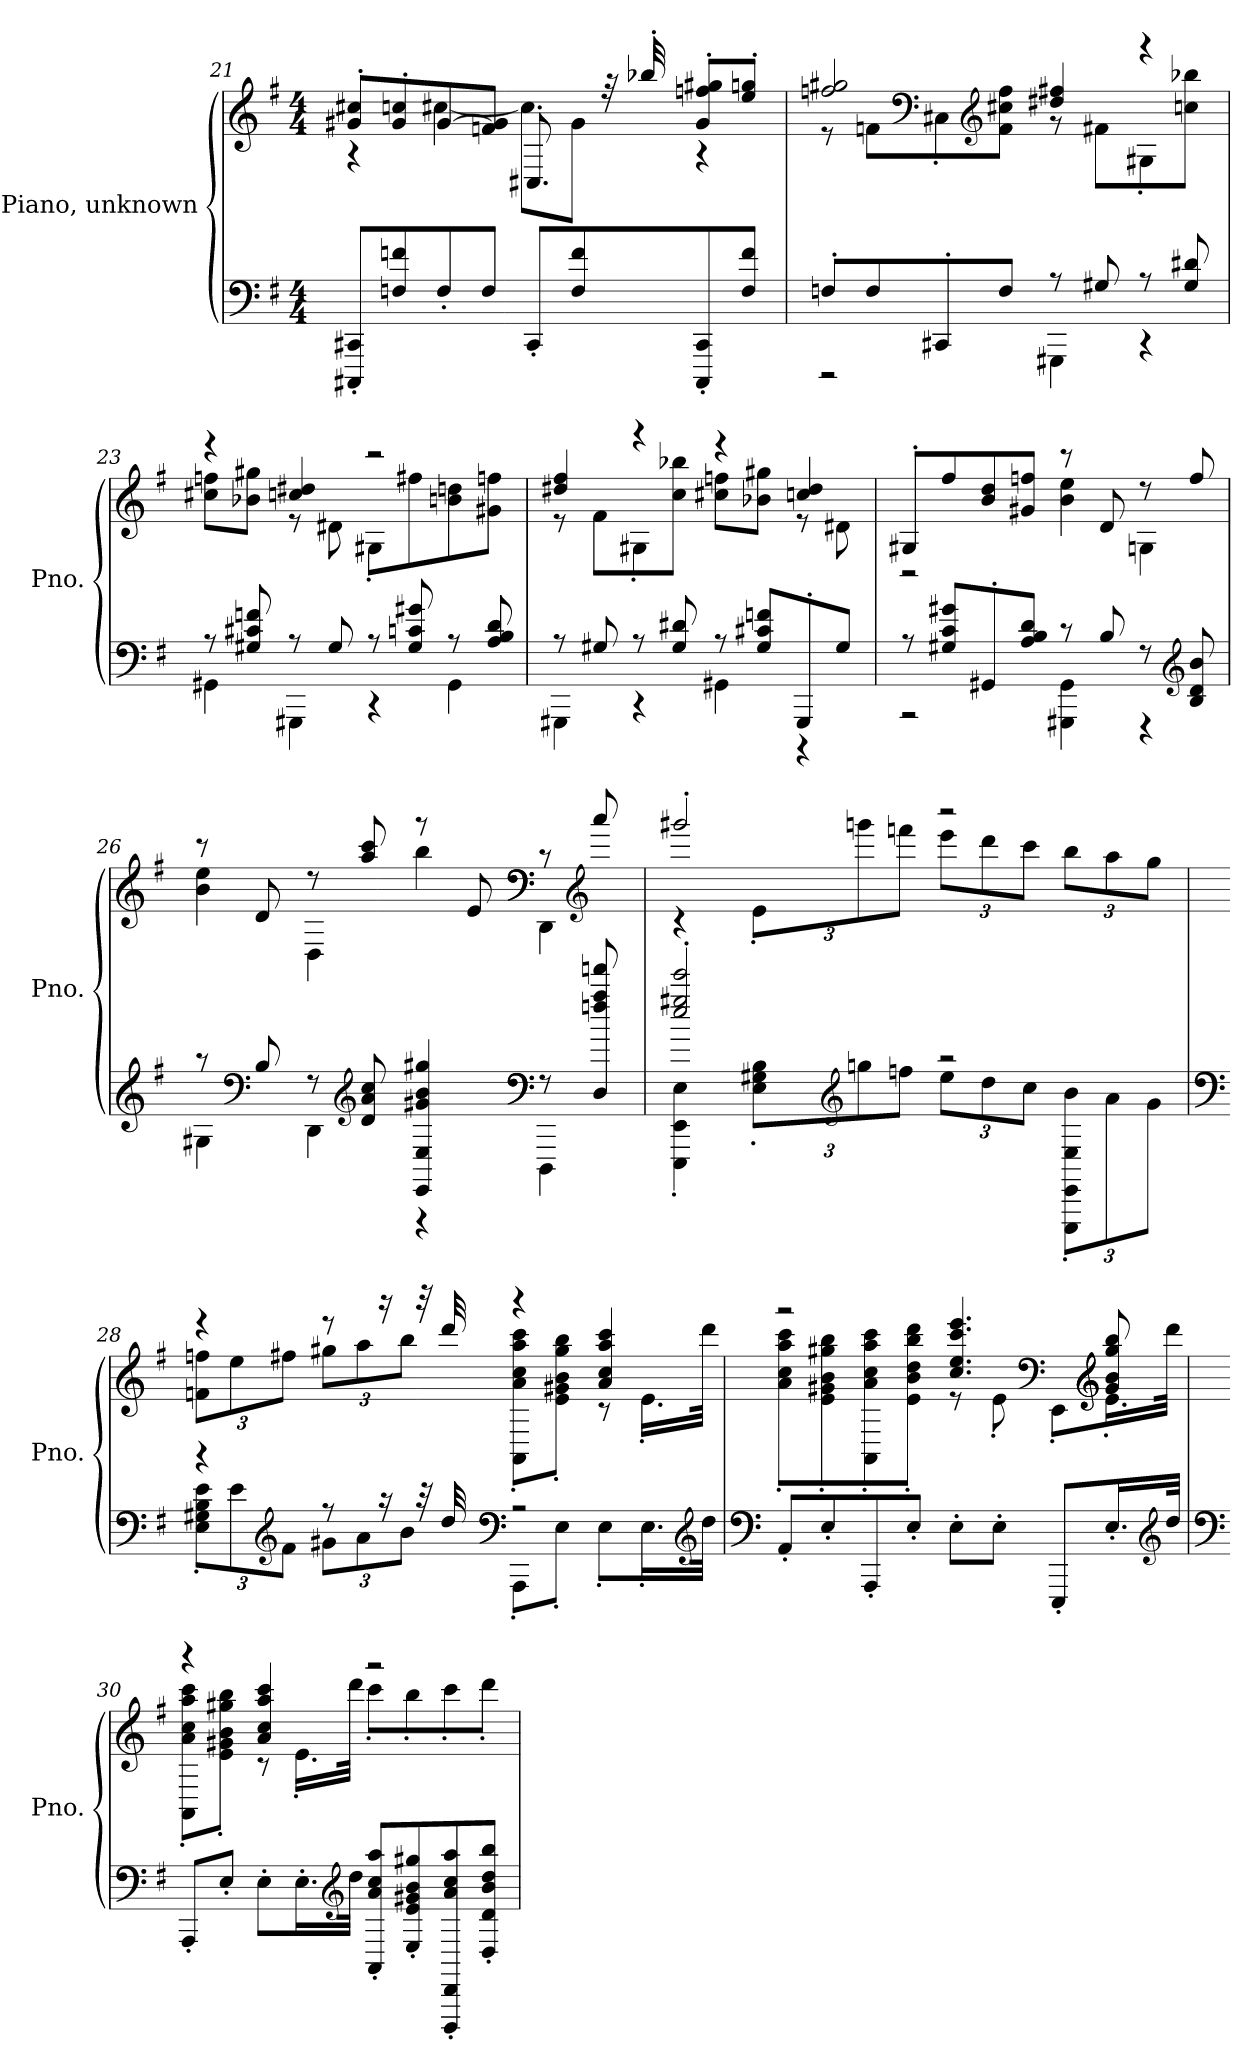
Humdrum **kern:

**kern	**kern
*part1	*part1
*staff2	*staff1
*I"Piano, unknown	*
*I'Pno.	*
*clefF4	*clefG2
*k[f#]	*k[f#]
*M4/4	*M4/4
=21	=21
*	*^
8CCC#X/' 8CC#X/'L	8g#X/' 8cc#X/'L	4r
8Fn/ 8fn/	8g#/' 8ccn/'	.
8F'/	[8g#/	[4cc#X\
8F/J	8fn/ 8g#/]J	.
8CC#'/L	8.C#X'/	8cc#\L]
8F/ 8f/	.	8g#\J
.	32r	.
.	32bb-X'/	.
8CCC#/' 8CC#/'	8g#/' 8ffn/' 8gg#X/'L	4r
8F/ 8f/J	8ee/' 8ggn/'J	.
!!LO:LB:g=z	!!
=22	=22	=22
*^	*	*
8Fn'/L	2r	2ffn/ 2gg#X/	8r
8F/	.	.	8fn\L
*	*	*clefF4	*
8CC#X'/	.	.	8C#X'\
*	*	*clefG2	*
8F/J	.	.	8f\ 8cc#X\ 8ff\J
8r	4GGG#X\	4dd#X/ 4ff#X/	8r
8G#X/	.	.	8f#X\L
8r	4r	4r	8G#X'\
8G#/ 8d#X/	.	.	8ccn\ 8bb-X\J
=23	=23	=23	=23
8r	4GG#X\	4r	8cc#X\ 8ffn\L
8G#X/ 8c#X/ 8fn/	.	.	8b-X\ 8gg#X\J
8r	4GGG#X\	4ccn/ 4dd#X/	8r
8G#/	.	.	8d#X\
8r	4r	2r	8G#X'\L
8G#/ 8cn/ 8g#X/	.	.	8ff#X\
8r	4GG#\	.	8bn\ 8ddn\
8A/ 8B/ 8d/	.	.	8g#X\ 8ffn\J
!!LO:LB:g=z	!!
=24	=24	=24	=24
8r	4GGG#X\	4dd#X/ 4ff#/	8r
8G#X/	.	.	8f#\L
8r	4r	4r	8G#X'\
8G#/ 8d#X/	.	.	8cc\ 8bb-X\J
8r	4GG#X\	4r	8cc#X\ 8ffn\L
8G#/ 8c#X/ 8fn/L	.	.	8b-X\ 8gg#X\J
8GGG#'/	4r	4ccn/ 4dd#/	8r
8G#/J	.	.	8d#X\
=25	=25	=25	=25
8r	2r	8G#X'/L	2r
8G#X/ 8c/ 8g#X/L	.	8ff#/	.
8GG#X'/	.	8b/ 8dd/	.
8A/ 8B/ 8d/J	.	8g#X/ 8ffn/J	.
8r	4GGG#X\ 4GG#\	8r	4b\ 4ee\
8B/	.	8d/	.
8r	4r	8r	4Gn\
*clefG2	*	*	*
8B/ 8d/ 8b/	.	8ff/	.
!!LO:PB:g=z	!!
=26	=26	=26	=26
8r	4G#X\	8r	4b\ 4ee\
*clefF4	*	*	*
8B/	.	8d/	.
8r	4DD\	8r	4D\
*clefG2	*	*	*
8d/ 8a/ 8cc/	.	8aa/ 8ccc/	.
4EE/ 4E/ 4g#X/ 4b/ 4gg#X/	4r	8r	4bb\
.	.	8e/	.
*clefF4	*	*clefF4	*
8r	4DDD\	8r	4DD\
*	*	*clefG2	*
8D/ 8ffn/ 8aa/ 8fffn/	.	8aaa/	.
=27	=27	=27	=27
2ee/' 2gg#X/' 2eee/'	4EEE\' 4EE\' 4E\'	2ggg#X'/	4r
*	*Xbrackettup	*	*Xbrackettup
.	12E\' 12G#X\' 12B\'L	.	12e'\L
*clefG2	*	*	*
.	12ggn\	.	12gggn\
.	12ffn\J	.	12fffn\J
2r	12ee\L	2r	12eee\L
.	12dd\	.	12ddd\
.	12cc\J	.	12ccc\J
.	12EEE\' 12EE\' 12E\' 12b\'L	.	12bb\L
.	12a\	.	12aa\
.	12g\J	.	12gg\J
!!LO:LB:g=z	!!
=28	=28	=28	=28
*clefF4	*	*	*
4r	12E\' 12G#X\' 12B\' 12e\'L	4r	12fn\ 12ffn\L
.	12e\	.	12ee\
*clefG2	*	*	*
.	12f#\J	.	12ff#X\J
8r	12g#X\L	8r	12gg#X\L
.	12a\	.	12aa\
16r	.	16r	.
.	12b\J	.	12bb\J
32r	.	32r	.
32dd/	.	32ddd/	.
*clefF4	*	*	*
2r	8AAA'\L	4r	8AA\' 8a\' 8cc\' 8aa\' 8ccc\'L
.	8E'\J	.	8e\' 8g#X\' 8b\' 8gg#\' 8bb\'J
.	8E'\L	4a/ 4cc/ 4aa/ 4ccc/	8r
.	16.E'\L	.	16.e'\LL
*clefG2	*	*	*
.	32dd\JJk	.	32ddd\JJk
*v	*v	*	*
=29	=29	=29
*clefF4	*	*
8AA'/L	2r	8a\' 8cc\' 8aa\' 8ccc\'L
8E'/	.	8e\' 8g#X\' 8b\' 8gg#X\' 8bb\'
8AAA'/	.	8AA\' 8a\' 8cc\' 8aa\' 8ccc\'
8E'/J	.	8e\' 8b\' 8dd\' 8bb\' 8ddd\'J
8E'\L	4.cc/ 4.ee/ 4.ccc/ 4.eee/	8r
8E'\J	.	8e'\
*	*clefF4	*
8EEE'/L	.	8EE'\L
*	*clefG2	*
16.E'/L	8g#/ 8b/ 8gg#/ 8bb/	16.e'\L
*clefG2	*	*
32dd/JJk	.	32ddd\JJk
!!LO:LB:g=z	!!
=30	=30	=30
*clefF4	*	*
8AAA'/L	4r	8AA\' 8a\' 8cc\' 8aa\' 8ccc\'L
8E'/J	.	8e\' 8g#X\' 8b\' 8gg#X\' 8bb\'J
8E'\L	4a/ 4cc/ 4aa/ 4ccc/	8r
16.E'\L	.	16.e'\LL
*clefG2	*	*
32dd\JJk	.	32ddd\JJk
8AA/' 8a/' 8cc/' 8aa/'L	2r	8ccc'\L
8E/' 8e/' 8g#X/' 8b/' 8gg#X/'	.	8bb'\
8DDD/' 8DD/' 8a/' 8cc/' 8aa/'	.	8ccc'\
8D/' 8d/' 8b/' 8dd/' 8bb/'J	.	8ddd'\J
*	*v	*v
=	=
*-	*-
